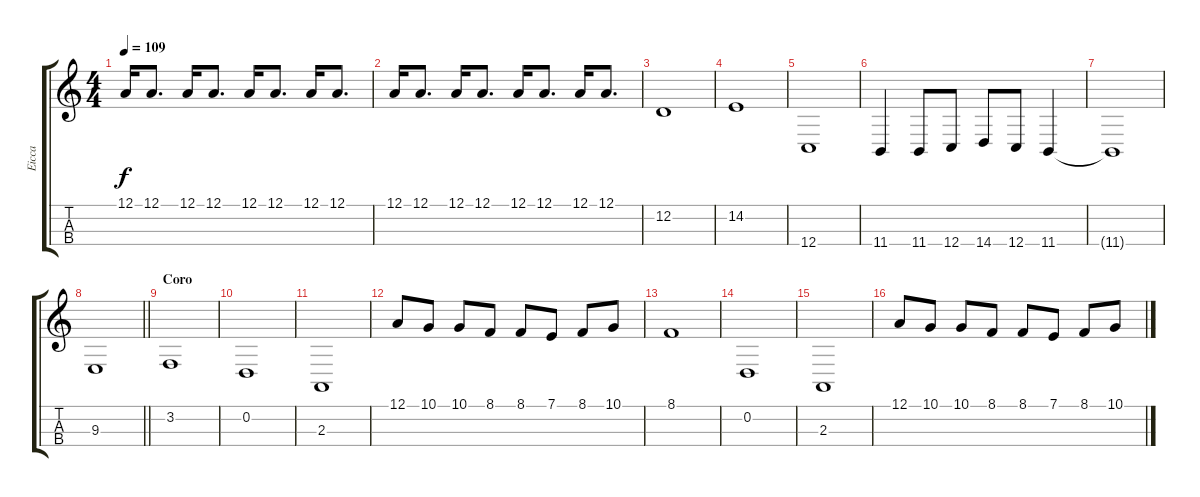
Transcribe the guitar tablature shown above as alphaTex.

\track ("Eicca" "Eicca") {instrument cello}
\staff {score tabs}
\tuning (A3 D3 G2 C2) {hide}
\ts (4 4)
\tempo 109
\clef g2
\ks c
12.1.16{dy f} 12.1.8{d} 12.1.16 12.1.8{d} 12.1.16 12.1.8{d} 12.1.16 12.1.8{d} |
12.1.16 12.1.8{d} 12.1.16 12.1.8{d} 12.1.16 12.1.8{d} 12.1.16 12.1.8{d} |
12.2.1 |
14.2.1 |
12.4.1 |
11.4.4 11.4.8 12.4.8 14.4.8 12.4.8 11.4.4{volume 9} |
11.4{t}.1 |
\barLineRight lightlight
9.3.1{volume 16} |
\section ("" "Coro")
3.2.1{volume 10} |
0.2.1 |
2.3.1 |
12.1.8 10.1.8 10.1.8 8.1.8 8.1.8 7.1.8 8.1.8 10.1.8 |
8.1.1 |
0.2.1 |
2.3.1 |
12.1.8 10.1.8 10.1.8 8.1.8 8.1.8 7.1.8 8.1.8 10.1.8
